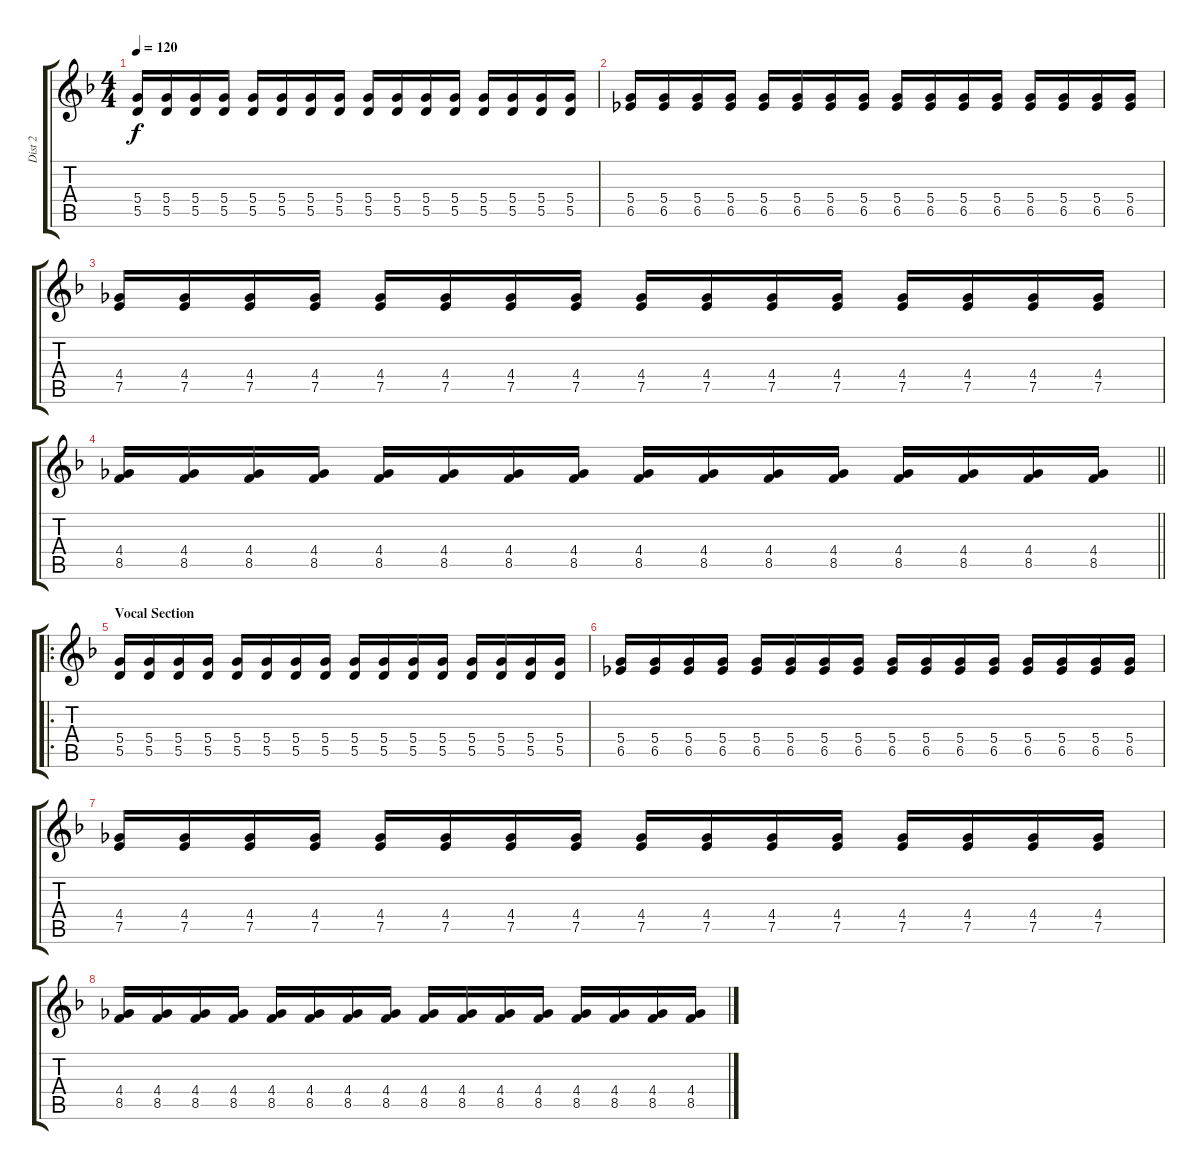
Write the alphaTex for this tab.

\track ("Dist 2" "Dist 2") {instrument distortionguitar}
\staff {score tabs}
\tuning (E4 B3 G3 D3 A2 E2) {hide}
\ts (4 4)
\tempo 120
\clef g2
\ks dminor
(5.4 5.5).16{dy f} (5.4 5.5).16 (5.4 5.5).16 (5.4 5.5).16 (5.4 5.5).16 (5.4 5.5).16 (5.4 5.5).16 (5.4 5.5).16 (5.4 5.5).16 (5.4 5.5).16 (5.4 5.5).16 (5.4 5.5).16 (5.4 5.5).16 (5.4 5.5).16 (5.4 5.5).16 (5.4 5.5).16 |
(5.4 6.5).16 (5.4 6.5).16 (5.4 6.5).16 (5.4 6.5).16 (5.4 6.5).16 (5.4 6.5).16 (5.4 6.5).16 (5.4 6.5).16 (5.4 6.5).16 (5.4 6.5).16 (5.4 6.5).16 (5.4 6.5).16 (5.4 6.5).16 (5.4 6.5).16 (5.4 6.5).16 (5.4 6.5).16 |
(4.4 7.5).16 (4.4 7.5).16 (4.4 7.5).16 (4.4 7.5).16 (4.4 7.5).16 (4.4 7.5).16 (4.4 7.5).16 (4.4 7.5).16 (4.4 7.5).16 (4.4 7.5).16 (4.4 7.5).16 (4.4 7.5).16 (4.4 7.5).16 (4.4 7.5).16 (4.4 7.5).16 (4.4 7.5).16 |
\barLineRight lightlight
(4.4 8.5).16 (4.4 8.5).16 (4.4 8.5).16 (4.4 8.5).16 (4.4 8.5).16 (4.4 8.5).16 (4.4 8.5).16 (4.4 8.5).16 (4.4 8.5).16 (4.4 8.5).16 (4.4 8.5).16 (4.4 8.5).16 (4.4 8.5).16 (4.4 8.5).16 (4.4 8.5).16 (4.4 8.5).16 |
\ro
\section ("" "Vocal Section")
(5.4 5.5).16 (5.4 5.5).16 (5.4 5.5).16 (5.4 5.5).16 (5.4 5.5).16 (5.4 5.5).16 (5.4 5.5).16 (5.4 5.5).16 (5.4 5.5).16 (5.4 5.5).16 (5.4 5.5).16 (5.4 5.5).16 (5.4 5.5).16 (5.4 5.5).16 (5.4 5.5).16 (5.4 5.5).16 |
(5.4 6.5).16 (5.4 6.5).16 (5.4 6.5).16 (5.4 6.5).16 (5.4 6.5).16 (5.4 6.5).16 (5.4 6.5).16 (5.4 6.5).16 (5.4 6.5).16 (5.4 6.5).16 (5.4 6.5).16 (5.4 6.5).16 (5.4 6.5).16 (5.4 6.5).16 (5.4 6.5).16 (5.4 6.5).16 |
(4.4 7.5).16 (4.4 7.5).16 (4.4 7.5).16 (4.4 7.5).16 (4.4 7.5).16 (4.4 7.5).16 (4.4 7.5).16 (4.4 7.5).16 (4.4 7.5).16 (4.4 7.5).16 (4.4 7.5).16 (4.4 7.5).16 (4.4 7.5).16 (4.4 7.5).16 (4.4 7.5).16 (4.4 7.5).16 |
(4.4 8.5).16 (4.4 8.5).16 (4.4 8.5).16 (4.4 8.5).16 (4.4 8.5).16 (4.4 8.5).16 (4.4 8.5).16 (4.4 8.5).16 (4.4 8.5).16 (4.4 8.5).16 (4.4 8.5).16 (4.4 8.5).16 (4.4 8.5).16 (4.4 8.5).16 (4.4 8.5).16 (4.4 8.5).16
